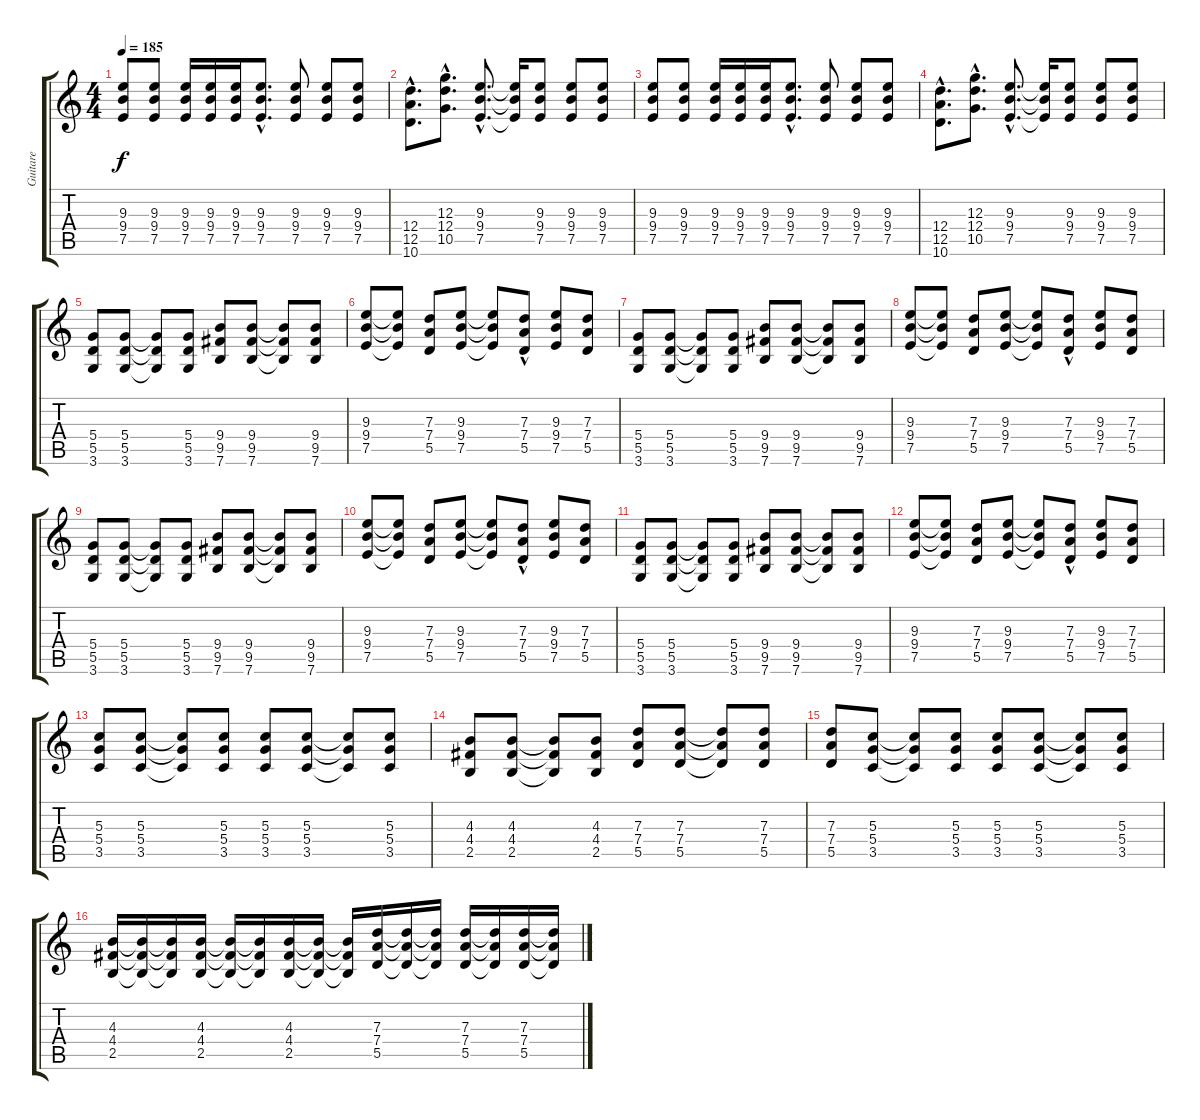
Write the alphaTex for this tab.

\track ("Guitare" "Guitare") {instrument overdrivenguitar}
\staff {score tabs}
\tuning (E4 B3 G3 D3 A2 E2) {hide}
\ts (4 4)
\tempo 185
\clef g2
\ks c
(9.3 9.4 7.5).8{dy f} (9.3 9.4 7.5).8 (9.3 9.4 7.5).16 (9.3 9.4 7.5).16 (9.3 9.4 7.5).16 (9.3{hac} 9.4{hac} 7.5{hac}).8{d} (9.3 9.4 7.5).8 (9.3 9.4 7.5).8 (9.3 9.4 7.5).8 |
(12.4{hac} 12.5{hac} 10.6{hac}).8{d} (12.3{hac} 12.4{hac} 10.5{hac}).8{d} (9.3{hac} 9.4{hac} 7.5{hac}).8{d} (9.3{t} 9.4{t} 7.5{t}).16 (9.3 9.4 7.5).8 (9.3 9.4 7.5).8 (9.3 9.4 7.5).8 |
(9.3 9.4 7.5).8 (9.3 9.4 7.5).8 (9.3 9.4 7.5).16 (9.3 9.4 7.5).16 (9.3 9.4 7.5).16 (9.3{hac} 9.4{hac} 7.5{hac}).8{d} (9.3 9.4 7.5).8 (9.3 9.4 7.5).8 (9.3 9.4 7.5).8 |
(12.4{hac} 12.5{hac} 10.6{hac}).8{d} (12.3{hac} 12.4{hac} 10.5{hac}).8{d} (9.3{hac} 9.4{hac} 7.5{hac}).8{d} (9.3{t} 9.4{t} 7.5{t}).16 (9.3 9.4 7.5).8 (9.3 9.4 7.5).8 (9.3 9.4 7.5).8 |
(5.4 5.5 3.6).8 (5.4 5.5 3.6).8 (5.4{t} 5.5{t} 3.6{t}).8 (5.4 5.5 3.6).8 (9.4 9.5 7.6).8 (9.4 9.5 7.6).8 (9.4{t} 9.5{t} 7.6{t}).8 (9.4 9.5 7.6).8 |
(9.3 9.4 7.5).8 (9.3{t} 9.4{t} 7.5{t}).8 (7.3 7.4 5.5).8 (9.3 9.4 7.5).8 (9.3{t} 9.4{t} 7.5{t}).8 (7.3 7.4 5.5{hac}).8 (9.3 9.4 7.5).8 (7.3 7.4 5.5).8 |
(5.4 5.5 3.6).8 (5.4 5.5 3.6).8 (5.4{t} 5.5{t} 3.6{t}).8 (5.4 5.5 3.6).8 (9.4 9.5 7.6).8 (9.4 9.5 7.6).8 (9.4{t} 9.5{t} 7.6{t}).8 (9.4 9.5 7.6).8 |
(9.3 9.4 7.5).8 (9.3{t} 9.4{t} 7.5{t}).8 (7.3 7.4 5.5).8 (9.3 9.4 7.5).8 (9.3{t} 9.4{t} 7.5{t}).8 (7.3 7.4 5.5{hac}).8 (9.3 9.4 7.5).8 (7.3 7.4 5.5).8 |
(5.4 5.5 3.6).8 (5.4 5.5 3.6).8 (5.4{t} 5.5{t} 3.6{t}).8 (5.4 5.5 3.6).8 (9.4 9.5 7.6).8 (9.4 9.5 7.6).8 (9.4{t} 9.5{t} 7.6{t}).8 (9.4 9.5 7.6).8 |
(9.3 9.4 7.5).8 (9.3{t} 9.4{t} 7.5{t}).8 (7.3 7.4 5.5).8 (9.3 9.4 7.5).8 (9.3{t} 9.4{t} 7.5{t}).8 (7.3 7.4 5.5{hac}).8 (9.3 9.4 7.5).8 (7.3 7.4 5.5).8 |
(5.4 5.5 3.6).8 (5.4 5.5 3.6).8 (5.4{t} 5.5{t} 3.6{t}).8 (5.4 5.5 3.6).8 (9.4 9.5 7.6).8 (9.4 9.5 7.6).8 (9.4{t} 9.5{t} 7.6{t}).8 (9.4 9.5 7.6).8 |
(9.3 9.4 7.5).8 (9.3{t} 9.4{t} 7.5{t}).8 (7.3 7.4 5.5).8 (9.3 9.4 7.5).8 (9.3{t} 9.4{t} 7.5{t}).8 (7.3 7.4 5.5{hac}).8 (9.3 9.4 7.5).8 (7.3 7.4 5.5).8 |
(5.3 5.4 3.5).8 (5.3 5.4 3.5).8 (5.3{t} 5.4{t} 3.5{t}).8 (5.3 5.4 3.5).8 (5.3 5.4 3.5).8 (5.3 5.4 3.5).8 (5.3{t} 5.4{t} 3.5{t}).8 (5.3 5.4 3.5).8 |
(4.3 4.4 2.5).8 (4.3 4.4 2.5).8 (4.3{t} 4.4{t} 2.5{t}).8 (4.3 4.4 2.5).8 (7.3 7.4 5.5).8 (7.3 7.4 5.5).8 (7.3{t} 7.4{t} 5.5{t}).8 (7.3 7.4 5.5).8 |
(7.3 7.4 5.5).8 (5.3 5.4 3.5).8 (5.3{t} 5.4{t} 3.5{t}).8 (5.3 5.4 3.5).8 (5.3 5.4 3.5).8 (5.3 5.4 3.5).8 (5.3{t} 5.4{t} 3.5{t}).8 (5.3 5.4 3.5).8 |
(4.3 4.4 2.5).16 (4.3{t} 4.4{t} 2.5{t}).16 (4.3{t} 4.4{t} 2.5{t}).16 (4.3 4.4 2.5).16 (4.3{t} 4.4{t} 2.5{t}).16 (4.3{t} 4.4{t} 2.5{t}).16 (4.3 4.4 2.5).16 (4.3{t} 4.4{t} 2.5{t}).16 (4.3{t} 4.4{t} 2.5{t}).16 (7.3 7.4 5.5).16 (7.3{t} 7.4{t} 5.5{t}).16 (7.3{t} 7.4{t} 5.5{t}).16 (7.3 7.4 5.5).16 (7.3{t} 7.4{t} 5.5{t}).16 (7.3 7.4 5.5).16 (7.3{t} 7.4{t} 5.5{t}).16
